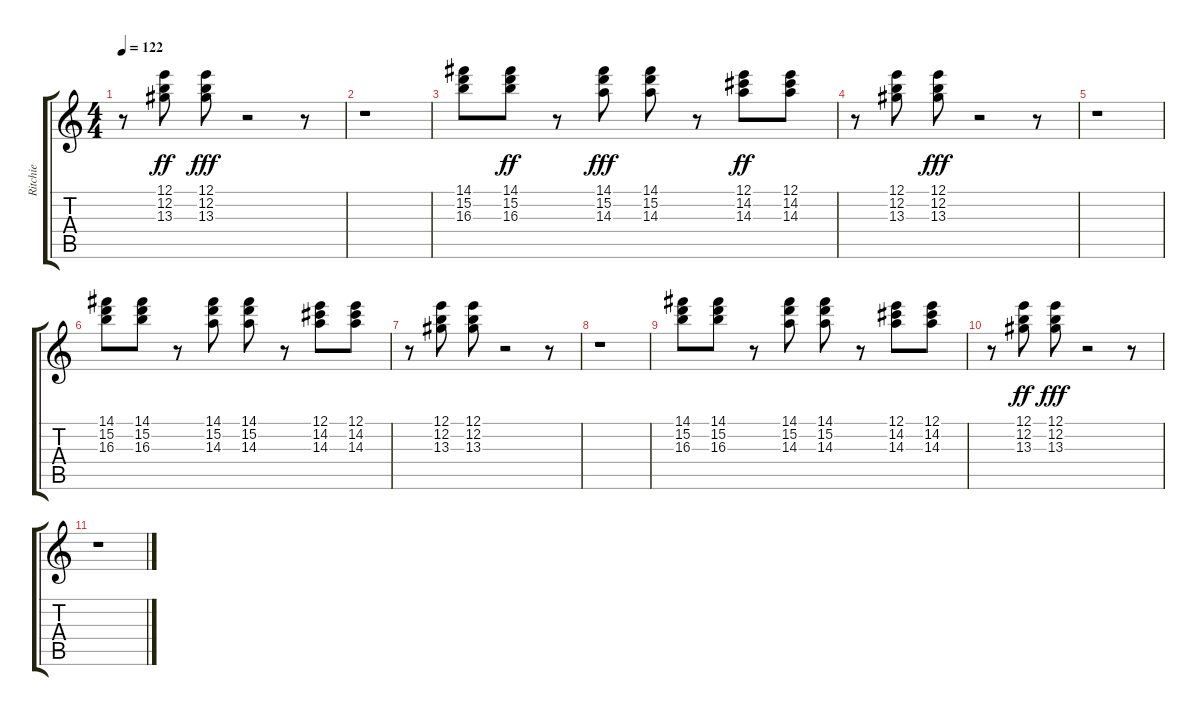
\track ("Ritchie" "Ritchie") {instrument distortionguitar}
\staff {score tabs}
\tuning (E4 B3 G3 D3 A2 E2) {hide}
\ts (4 4)
\tempo 122
\clef g2
\ks c
r.8{dy fff} (12.1 12.2 13.3).8{dy ff} (12.1 12.2 13.3).8{dy fff} r.2 r.8 |
r.1 |
(14.1 15.2 16.3).8 (14.1 15.2 16.3).8{dy ff} r.8 (14.1 15.2 14.3).8{dy fff} (14.1 15.2 14.3).8 r.8 (12.1 14.2 14.3).8{dy ff} (12.1 14.2 14.3).8 |
r.8 (12.1 12.2 13.3).8 (12.1 12.2 13.3).8{dy fff} r.2 r.8 |
r.1 |
(14.1 15.2 16.3).8 (14.1 15.2 16.3).8 r.8 (14.1 15.2 14.3).8 (14.1 15.2 14.3).8 r.8 (12.1 14.2 14.3).8 (12.1 14.2 14.3).8 |
r.8 (12.1 12.2 13.3).8 (12.1 12.2 13.3).8 r.2 r.8 |
r.1 |
(14.1 15.2 16.3).8 (14.1 15.2 16.3).8 r.8 (14.1 15.2 14.3).8 (14.1 15.2 14.3).8 r.8 (12.1 14.2 14.3).8 (12.1 14.2 14.3).8 |
r.8 (12.1 12.2 13.3).8{dy ff} (12.1 12.2 13.3).8{dy fff} r.2 r.8 |
r.1
